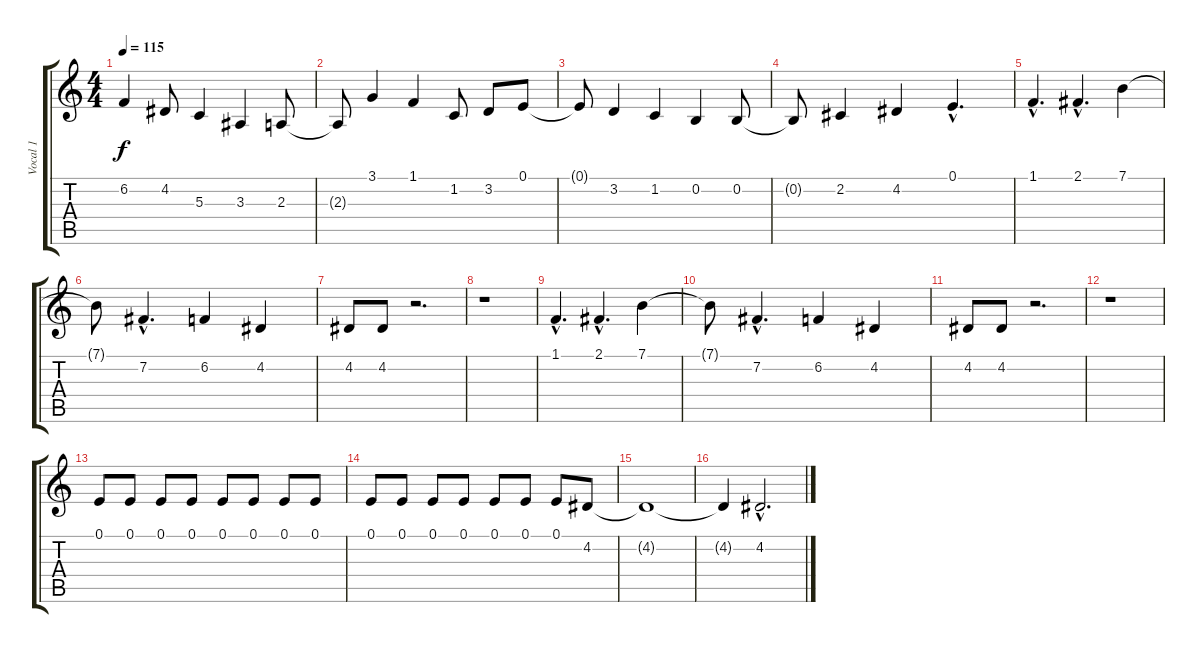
\track ("Vocal 1" "Vocal 1") {instrument lead2sawtooth}
\staff {score tabs}
\tuning (E4 B3 G3 D3 A2 E2) {hide}
\ts (4 4)
\tempo 115
\clef g2
\ks c
6.2.4{dy f} 4.2.8 5.3.4 3.3.4 2.3.8 |
2.3{t}.8 3.1.4 1.1.4 1.2.8 3.2.8 0.1.8 |
0.1{t}.8 3.2.4 1.2.4 0.2.4 0.2.8 |
0.2{t}.8 2.2.4 4.2.4 0.1{hac}.4{d} |
1.1{hac}.4{d} 2.1{hac}.4{d} 7.1.4 |
7.1{t}.8 7.2{hac}.4{d} 6.2.4 4.2.4 |
4.2.8 4.2.8 r.2{d} |
r.1 |
1.1{hac}.4{d} 2.1{hac}.4{d} 7.1.4 |
7.1{t}.8 7.2{hac}.4{d} 6.2.4 4.2.4 |
4.2.8 4.2.8 r.2{d} |
r.1 |
0.1.8 0.1.8 0.1.8 0.1.8 0.1.8 0.1.8 0.1.8 0.1.8 |
0.1.8 0.1.8 0.1.8 0.1.8 0.1.8 0.1.8 0.1.8 4.2.8 |
4.2{t}.1 |
4.2{t}.4 4.2{hac}.2{d}
